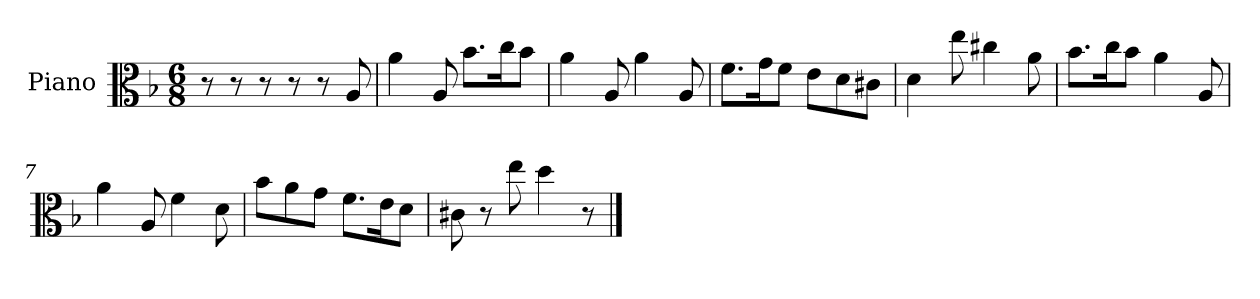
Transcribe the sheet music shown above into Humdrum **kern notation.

**kern
*part1
*staff1
*I"Piano
*I'Pno
*clefC3
*k[b-]
*M6/8
=1
8r
8r
8r
8r
8r
8A/
=2
4a\
8A/
8.b-\L
16cc\K
8b-\J
=3
4a\
8A/
4a\
8A/
=4
8.f\L
16g\K
8f\J
8e\L
8d\
8c#X\J
=5
4d\
8ee\
4cc#X\
8a\
=6
8.b-\L
16cc\K
8b-\J
4a\
8A/
=7
4a\
8A/
4f\
8d\
=8
8b-\L
8a\
8g\J
8.f\L
16e\K
8d\J
=9
8c#X\
8r
8ee\
4dd\
8r
==
*-
